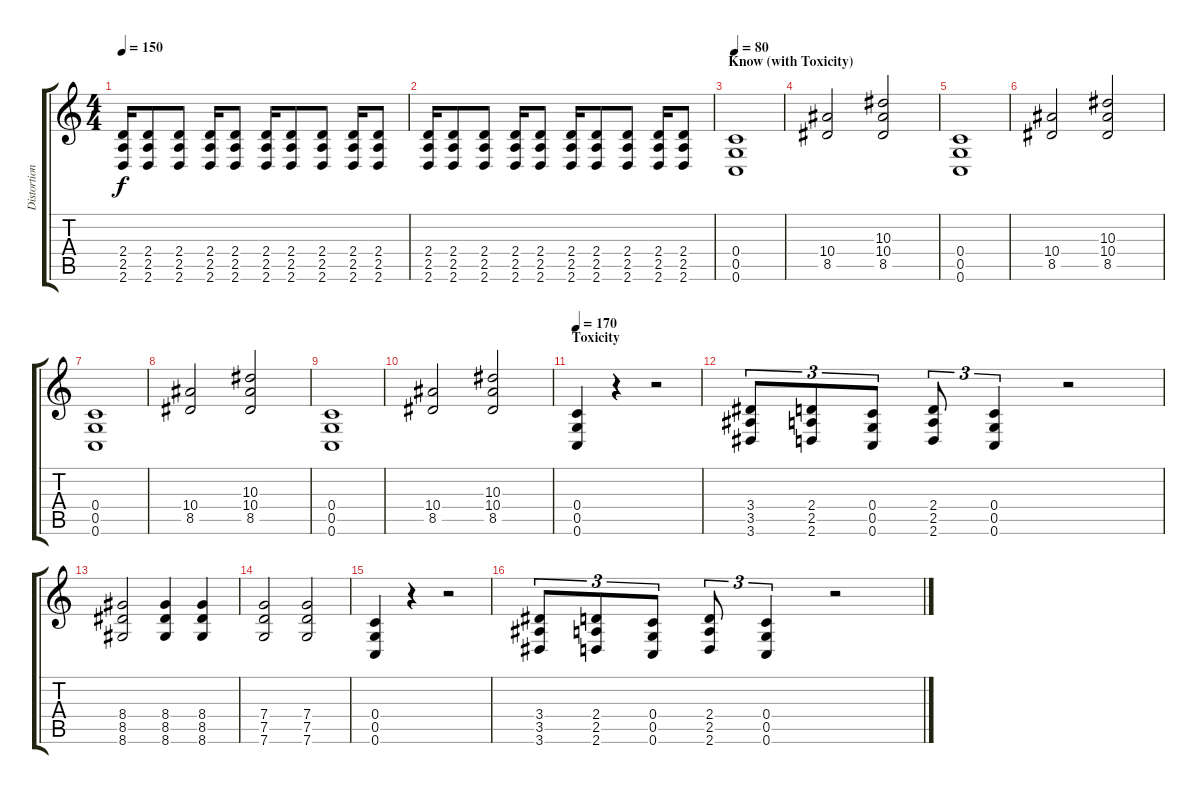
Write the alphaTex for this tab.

\track ("Distortion Guitar" "Distortion") {instrument distortionguitar}
\staff {score tabs}
\tuning (D4 A3 F3 C3 G2 C2) {hide}
\ts (4 4)
\tempo 150
\clef g2
\ks c
(2.4 2.5 2.6).16{dy f} (2.4 2.5 2.6).8 (2.4 2.5 2.6).8 (2.4 2.5 2.6).16 (2.4 2.5 2.6).8 (2.4 2.5 2.6).16 (2.4 2.5 2.6).8 (2.4 2.5 2.6).8 (2.4 2.5 2.6).16 (2.4 2.5 2.6).8 |
(2.4 2.5 2.6).16 (2.4 2.5 2.6).8 (2.4 2.5 2.6).8 (2.4 2.5 2.6).16 (2.4 2.5 2.6).8 (2.4 2.5 2.6).16 (2.4 2.5 2.6).8 (2.4 2.5 2.6).8 (2.4 2.5 2.6).16 (2.4 2.5 2.6).8 |
\section ("" "Know (with Toxicity)")
\tempo 80
(0.4 0.5 0.6).1{volume 12} |
(10.4 8.5).2 (10.3 10.4 8.5).2 |
(0.4 0.5 0.6).1 |
(10.4 8.5).2 (10.3 10.4 8.5).2 |
(0.4 0.5 0.6).1 |
(10.4 8.5).2 (10.3 10.4 8.5).2 |
(0.4 0.5 0.6).1 |
(10.4 8.5).2 (10.3 10.4 8.5).2 |
\section ("" "Toxicity")
\tempo 170
(0.4 0.5 0.6).4{volume 14} r.4 r.2 |
(3.4 3.5 3.6).8{tu (3 2)} (2.4 2.5 2.6).8{tu (3 2)} (0.4 0.5 0.6).8{tu (3 2)} (2.4 2.5 2.6).8{tu (3 2)} (0.4 0.5 0.6).4{tu (3 2)} r.2 |
(8.4 8.5 8.6).2 (8.4 8.5 8.6).4 (8.4 8.5 8.6).4 |
(7.4 7.5 7.6).2 (7.4 7.5 7.6).2 |
(0.4 0.5 0.6).4 r.4 r.2 |
(3.4 3.5 3.6).8{tu (3 2)} (2.4 2.5 2.6).8{tu (3 2)} (0.4 0.5 0.6).8{tu (3 2)} (2.4 2.5 2.6).8{tu (3 2)} (0.4 0.5 0.6).4{tu (3 2)} r.2
